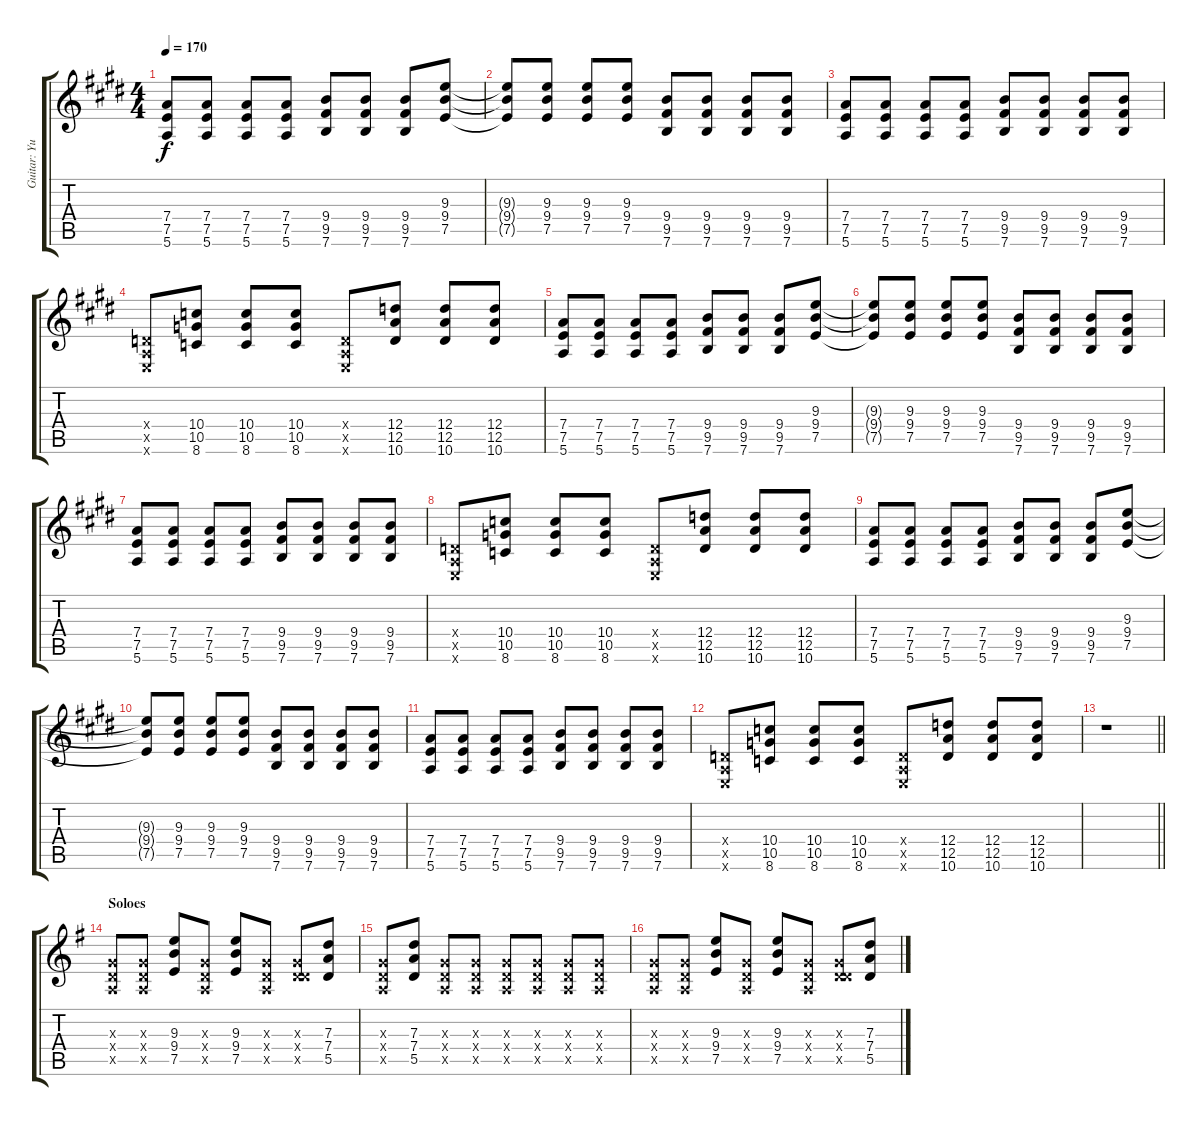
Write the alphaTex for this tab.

\track ("Guitar: Yui Hirasawa" "Guitar: Yu") {instrument overdrivenguitar}
\staff {score tabs}
\tuning (E4 B3 G3 D3 A2 E2) {hide}
\ts (4 4)
\tempo 170
\clef g2
\ks e
(7.4 7.5 5.6).8{dy f} (7.4 7.5 5.6).8 (7.4 7.5 5.6).8 (7.4 7.5 5.6).8 (9.4 9.5 7.6).8 (9.4 9.5 7.6).8 (9.4 9.5 7.6).8 (9.3 9.4 7.5).8 |
(9.3{t} 9.4{t} 7.5{t}).8 (9.3 9.4 7.5).8 (9.3 9.4 7.5).8 (9.3 9.4 7.5).8 (9.4 9.5 7.6).8 (9.4 9.5 7.6).8 (9.4 9.5 7.6).8 (9.4 9.5 7.6).8 |
(7.4 7.5 5.6).8 (7.4 7.5 5.6).8 (7.4 7.5 5.6).8 (7.4 7.5 5.6).8 (9.4 9.5 7.6).8 (9.4 9.5 7.6).8 (9.4 9.5 7.6).8 (9.4 9.5 7.6).8 |
(0.4{x} 0.5{x} 0.6{x}).8 (10.4 10.5 8.6).8 (10.4 10.5 8.6).8 (10.4 10.5 8.6).8 (0.4{x} 0.5{x} 0.6{x}).8 (12.4 12.5 10.6).8 (12.4 12.5 10.6).8 (12.4 12.5 10.6).8 |
(7.4 7.5 5.6).8 (7.4 7.5 5.6).8 (7.4 7.5 5.6).8 (7.4 7.5 5.6).8 (9.4 9.5 7.6).8 (9.4 9.5 7.6).8 (9.4 9.5 7.6).8 (9.3 9.4 7.5).8 |
(9.3{t} 9.4{t} 7.5{t}).8 (9.3 9.4 7.5).8 (9.3 9.4 7.5).8 (9.3 9.4 7.5).8 (9.4 9.5 7.6).8 (9.4 9.5 7.6).8 (9.4 9.5 7.6).8 (9.4 9.5 7.6).8 |
(7.4 7.5 5.6).8 (7.4 7.5 5.6).8 (7.4 7.5 5.6).8 (7.4 7.5 5.6).8 (9.4 9.5 7.6).8 (9.4 9.5 7.6).8 (9.4 9.5 7.6).8 (9.4 9.5 7.6).8 |
(0.4{x} 0.5{x} 0.6{x}).8 (10.4 10.5 8.6).8 (10.4 10.5 8.6).8 (10.4 10.5 8.6).8 (0.4{x} 0.5{x} 0.6{x}).8 (12.4 12.5 10.6).8 (12.4 12.5 10.6).8 (12.4 12.5 10.6).8 |
(7.4 7.5 5.6).8 (7.4 7.5 5.6).8 (7.4 7.5 5.6).8 (7.4 7.5 5.6).8 (9.4 9.5 7.6).8 (9.4 9.5 7.6).8 (9.4 9.5 7.6).8 (9.3 9.4 7.5).8 |
(9.3{t} 9.4{t} 7.5{t}).8 (9.3 9.4 7.5).8 (9.3 9.4 7.5).8 (9.3 9.4 7.5).8 (9.4 9.5 7.6).8 (9.4 9.5 7.6).8 (9.4 9.5 7.6).8 (9.4 9.5 7.6).8 |
(7.4 7.5 5.6).8 (7.4 7.5 5.6).8 (7.4 7.5 5.6).8 (7.4 7.5 5.6).8 (9.4 9.5 7.6).8 (9.4 9.5 7.6).8 (9.4 9.5 7.6).8 (9.4 9.5 7.6).8 |
(0.4{x} 0.5{x} 0.6{x}).8 (10.4 10.5 8.6).8 (10.4 10.5 8.6).8 (10.4 10.5 8.6).8 (0.4{x} 0.5{x} 0.6{x}).8 (12.4 12.5 10.6).8 (12.4 12.5 10.6).8 (12.4 12.5 10.6).8 |
\barLineRight lightlight
r.1 |
\section ("" "Soloes")
\ks g
(0.3{x} 0.4{x} 0.5{x}).8{volume 11 balance 8} (0.3{x} 0.4{x} 0.5{x}).8 (9.3 9.4 7.5).8 (0.3{x} 0.4{x} 0.5{x}).8 (9.3 9.4 7.5).8 (0.3{x} 0.4{x} 0.5{x}).8 (0.3{x} 0.4{x} 5.5{x}).8 (7.3 7.4 5.5).8 |
(0.3{x} 0.4{x} 0.5{x}).8 (7.3 7.4 5.5).8 (0.3{x} 0.4{x} 0.5{x}).8 (0.3{x} 0.4{x} 0.5{x}).8 (0.3{x} 0.4{x} 0.5{x}).8 (0.3{x} 0.4{x} 0.5{x}).8 (0.3{x} 0.4{x} 0.5{x}).8 (0.3{x} 0.4{x} 0.5{x}).8 |
(0.3{x} 0.4{x} 0.5{x}).8 (0.3{x} 0.4{x} 0.5{x}).8 (9.3 9.4 7.5).8 (0.3{x} 0.4{x} 0.5{x}).8 (9.3 9.4 7.5).8 (0.3{x} 0.4{x} 0.5{x}).8 (0.3{x} 0.4{x} 5.5{x}).8 (7.3 7.4 5.5).8
